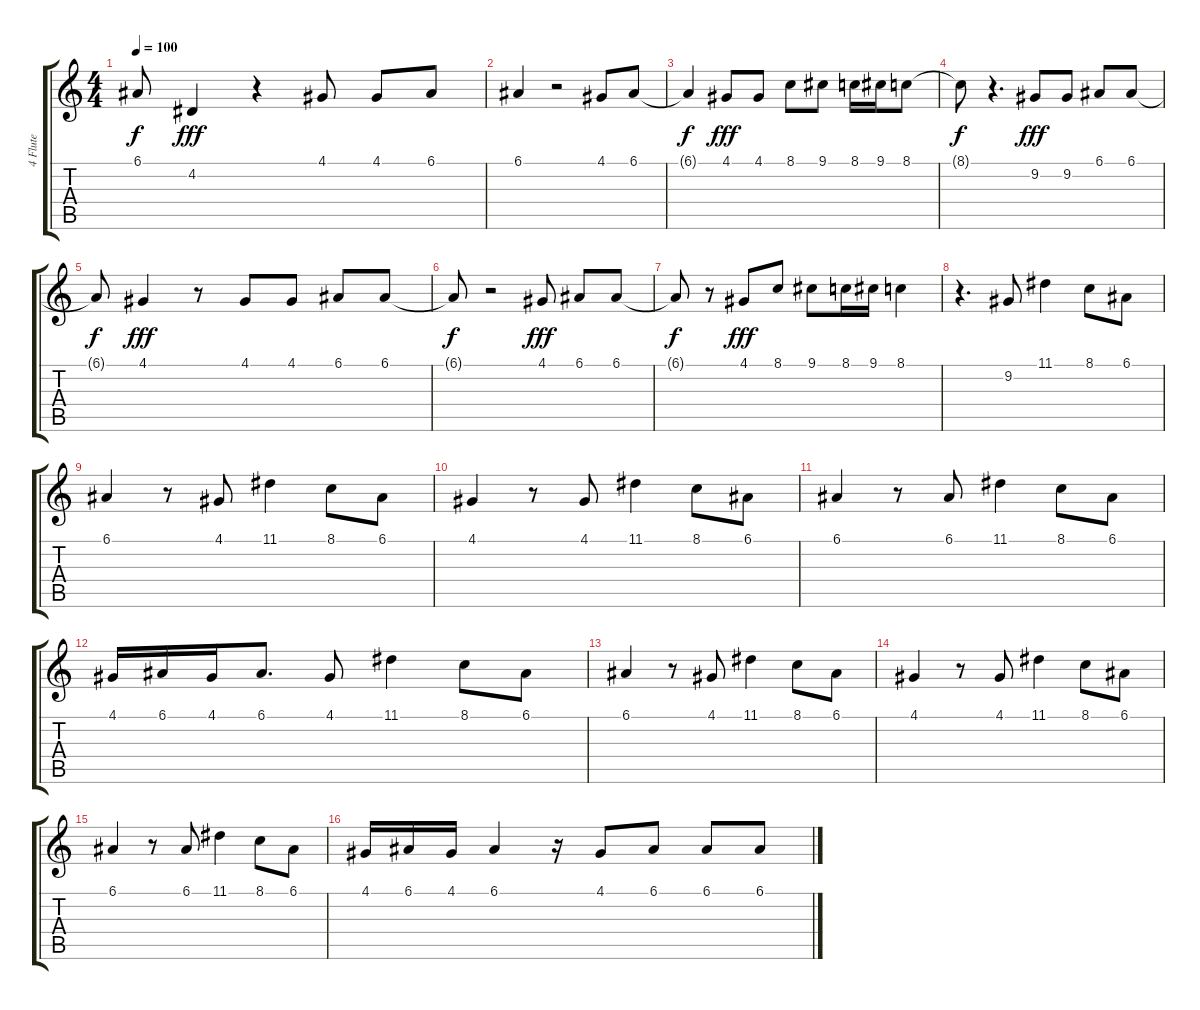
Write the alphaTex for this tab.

\track ("4 Flute" "4 Flute") {instrument tenorsax}
\staff {score tabs}
\tuning (E4 B3 G3 D3 A2 E2) {hide}
\ts (4 4)
\tempo 100
\clef g2
\ks c
6.1{t}.8{dy f} 4.2.4{dy fff} r.4 4.1.8 4.1.8 6.1.8 |
6.1.4 r.2 4.1.8 6.1.8 |
6.1{t}.4{dy f} 4.1.8{dy fff} 4.1.8 8.1.8 9.1.8 8.1.16 9.1.16 8.1.8 |
8.1{t}.8{dy f} r.4{d} 9.2.8{dy fff} 9.2.8 6.1.8 6.1.8 |
6.1{t}.8{dy f} 4.1.4{dy fff} r.8 4.1.8 4.1.8 6.1.8 6.1.8 |
6.1{t}.8{dy f} r.2 4.1.8{dy fff} 6.1.8 6.1.8 |
6.1{t}.8{dy f} r.8 4.1.8{dy fff} 8.1.8 9.1.8 8.1.16 9.1.16 8.1.4 |
r.4{d} 9.2.8 11.1.4 8.1.8 6.1.8 |
6.1.4 r.8 4.1.8 11.1.4 8.1.8 6.1.8 |
4.1.4 r.8 4.1.8 11.1.4 8.1.8 6.1.8 |
6.1.4 r.8 6.1.8 11.1.4 8.1.8 6.1.8 |
4.1.16 6.1.16 4.1.16 6.1.8{d} 4.1.8 11.1.4 8.1.8 6.1.8 |
6.1.4 r.8 4.1.8 11.1.4 8.1.8 6.1.8 |
4.1.4 r.8 4.1.8 11.1.4 8.1.8 6.1.8 |
6.1.4 r.8 6.1.8 11.1.4 8.1.8 6.1.8 |
4.1.16 6.1.16 4.1.16 6.1.4 r.16 4.1.8 6.1.8 6.1.8 6.1.8
